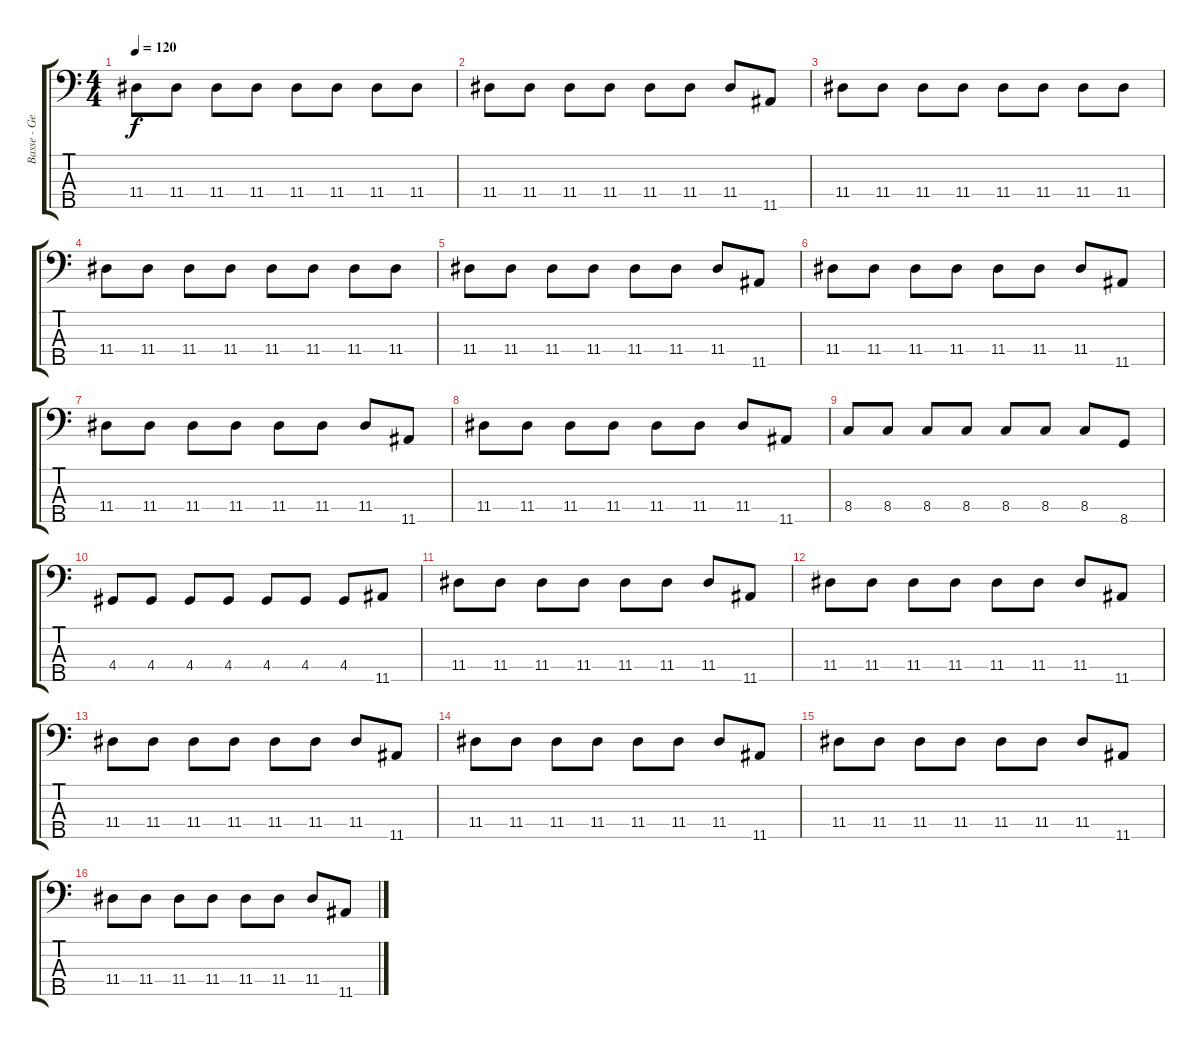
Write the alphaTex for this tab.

\track ("Basse - Georg" "Basse - Ge") {instrument electricbassfinger}
\staff {score tabs}
\tuning (G2 D2 A1 E1 B0) {hide}
\ts (4 4)
\tempo 120
\clef f4
\ks c
11.4.8{dy f volume 13} 11.4.8 11.4.8 11.4.8 11.4.8 11.4.8 11.4.8 11.4.8 |
11.4.8 11.4.8 11.4.8 11.4.8 11.4.8 11.4.8 11.4.8 11.5.8 |
11.4.8 11.4.8 11.4.8 11.4.8 11.4.8 11.4.8 11.4.8 11.4.8 |
11.4.8 11.4.8 11.4.8 11.4.8 11.4.8 11.4.8 11.4.8 11.4.8 |
11.4.8 11.4.8 11.4.8 11.4.8 11.4.8 11.4.8 11.4.8 11.5.8 |
11.4.8 11.4.8 11.4.8 11.4.8 11.4.8 11.4.8 11.4.8 11.5.8 |
11.4.8 11.4.8 11.4.8 11.4.8 11.4.8 11.4.8 11.4.8 11.5.8 |
11.4.8 11.4.8 11.4.8 11.4.8 11.4.8 11.4.8 11.4.8 11.5.8 |
8.4.8 8.4.8 8.4.8 8.4.8 8.4.8 8.4.8 8.4.8 8.5.8 |
4.4.8 4.4.8 4.4.8 4.4.8 4.4.8 4.4.8 4.4.8 11.5.8 |
11.4.8 11.4.8 11.4.8 11.4.8 11.4.8 11.4.8 11.4.8 11.5.8 |
11.4.8 11.4.8 11.4.8 11.4.8 11.4.8 11.4.8 11.4.8 11.5.8 |
11.4.8 11.4.8 11.4.8 11.4.8 11.4.8 11.4.8 11.4.8 11.5.8 |
11.4.8 11.4.8 11.4.8 11.4.8 11.4.8 11.4.8 11.4.8 11.5.8 |
11.4.8 11.4.8 11.4.8 11.4.8 11.4.8 11.4.8 11.4.8 11.5.8 |
11.4.8 11.4.8 11.4.8 11.4.8 11.4.8 11.4.8 11.4.8 11.5.8
